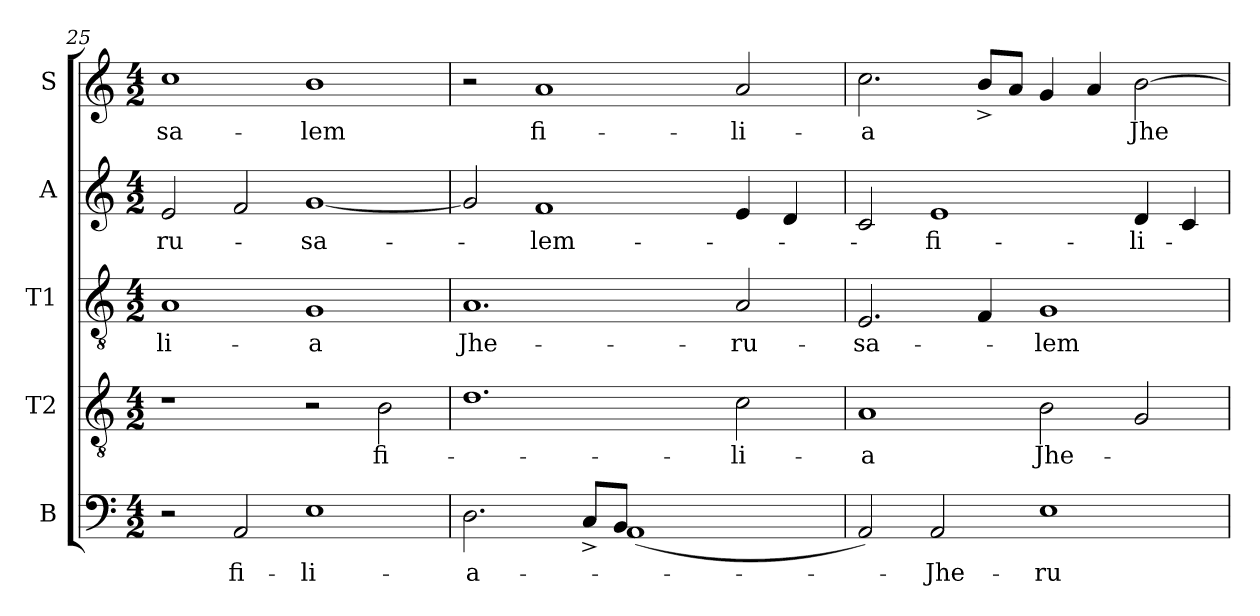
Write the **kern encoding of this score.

**kern	**text	**kern	**text	**kern	**text	**kern	**text	**kern	**text
*part5	*part5	*part4	*part4	*part3	*part3	*part2	*part2	*part1	*part1
*staff5	*staff5	*staff4	*staff4	*staff3	*staff3	*staff2	*staff2	*staff1	*staff1
*I"B	*	*I"T2	*	*I"T1	*	*I"A	*	*I"S	*
*clefF4	*	*clefGv2	*	*clefGv2	*	*clefG2	*	*clefG2	*
*M4/2	*	*M4/2	*	*M4/2	*	*M4/2	*	*M4/2	*
=25	=25	=25	=25	=25	=25	=25	=25	=25	=25
!	!	!	!	!	!LO:LY:b:cj	!	!LO:LY:b:cj	!	!LO:LY:b:cj
2r	.	1r	.	1A	-li-	2e/	-ru-	1cc	-sa-
!	!LO:LY:b:cj	!	!	!	!	!	!	!	!
2AA/	fi-	.	.	.	.	2f/	.	.	.
!	!LO:LY:b:cj	!	!	!	!LO:LY:b:cj	!	!LO:LY:b:cj	!	!LO:LY:b:cj
1E	-li-	2r	.	1G	-a	[<1g	-sa-	1b	-lem
!	!	!	!LO:LY:b:cj	!	!	!	!	!	!
.	.	2B\	fi-	.	.	.	.	.	.
=26	=26	=26	=26	=26	=26	=26	=26	=26	=26
!	!LO:LY:b:cj	!	!	!	!LO:LY:b:cj	!	!	!	!
*^	*	*	*	*	*	*	*	*	*
2.D\	2..ryy	-a-	1.d	.	1.A	Jhe-	2g/]	.	2r	.
!	!	!	!	!	!	!	!	!LO:LY:b:cj	!	!LO:LY:b:cj
.	.	.	.	.	.	.	1f	-lem-	1a	fi-
8C^>/L	.	.	.	.	.	.	.	.	.	.
8BB/J	(<1AA	.	.	.	.	.	.	.	.	.
8ryy	.	.	.	.	.	.	.	.	.	.
2..ryy	.	.	.	.	.	.	.	.	.	.
!	!	!	!	!LO:LY:b:cj	!	!LO:LY:b:cj	!	!	!	!LO:LY:b:cj
.	.	.	2c\	-li-	2A/	-ru-	4e/	.	2a/	-li-
.	.	.	.	.	.	.	4d/	.	.	.
.	8ryy	.	.	.	.	.	.	.	.	.
=27	=27	=27	=27	=27	=27	=27	=27	=27	=27	=27
!	!	!	!	!LO:LY:b:cj	!	!LO:LY:b:cj	!	!	!	!LO:LY:b:cj
*v	*v	*	*	*	*	*	*	*	*	*
2AA/)	.	1A	-a	2.E/	-sa-	2c/	.	2.cc\	-a
!	!LO:LY:b:cj	!	!	!	!	!	!LO:LY:b:cj	!	!
2AA/	-Jhe-	.	.	.	.	1e	-fi-	.	.
.	.	.	.	4F/	.	.	.	8b^>/L	.
.	.	.	.	.	.	.	.	8a/J	.
!	!LO:LY:b:cj	!	!LO:LY:b:cj	!	!LO:LY:b:cj	!	!	!	!
1E	-ru-	2B\	Jhe-	1G	-lem	.	.	4g/	.
.	.	.	.	.	.	.	.	4a/	.
!	!	!	!	!	!	!	!LO:LY:b:cj	!	!LO:LY:b:cj
.	.	2G/	.	.	.	4d/	-li-	[>2b\	Jhe-
.	.	.	.	.	.	4c/	.	.	.
=	=	=	=	=	=	=	=	=	=
*-	*-	*-	*-	*-	*-	*-	*-	*-	*-
